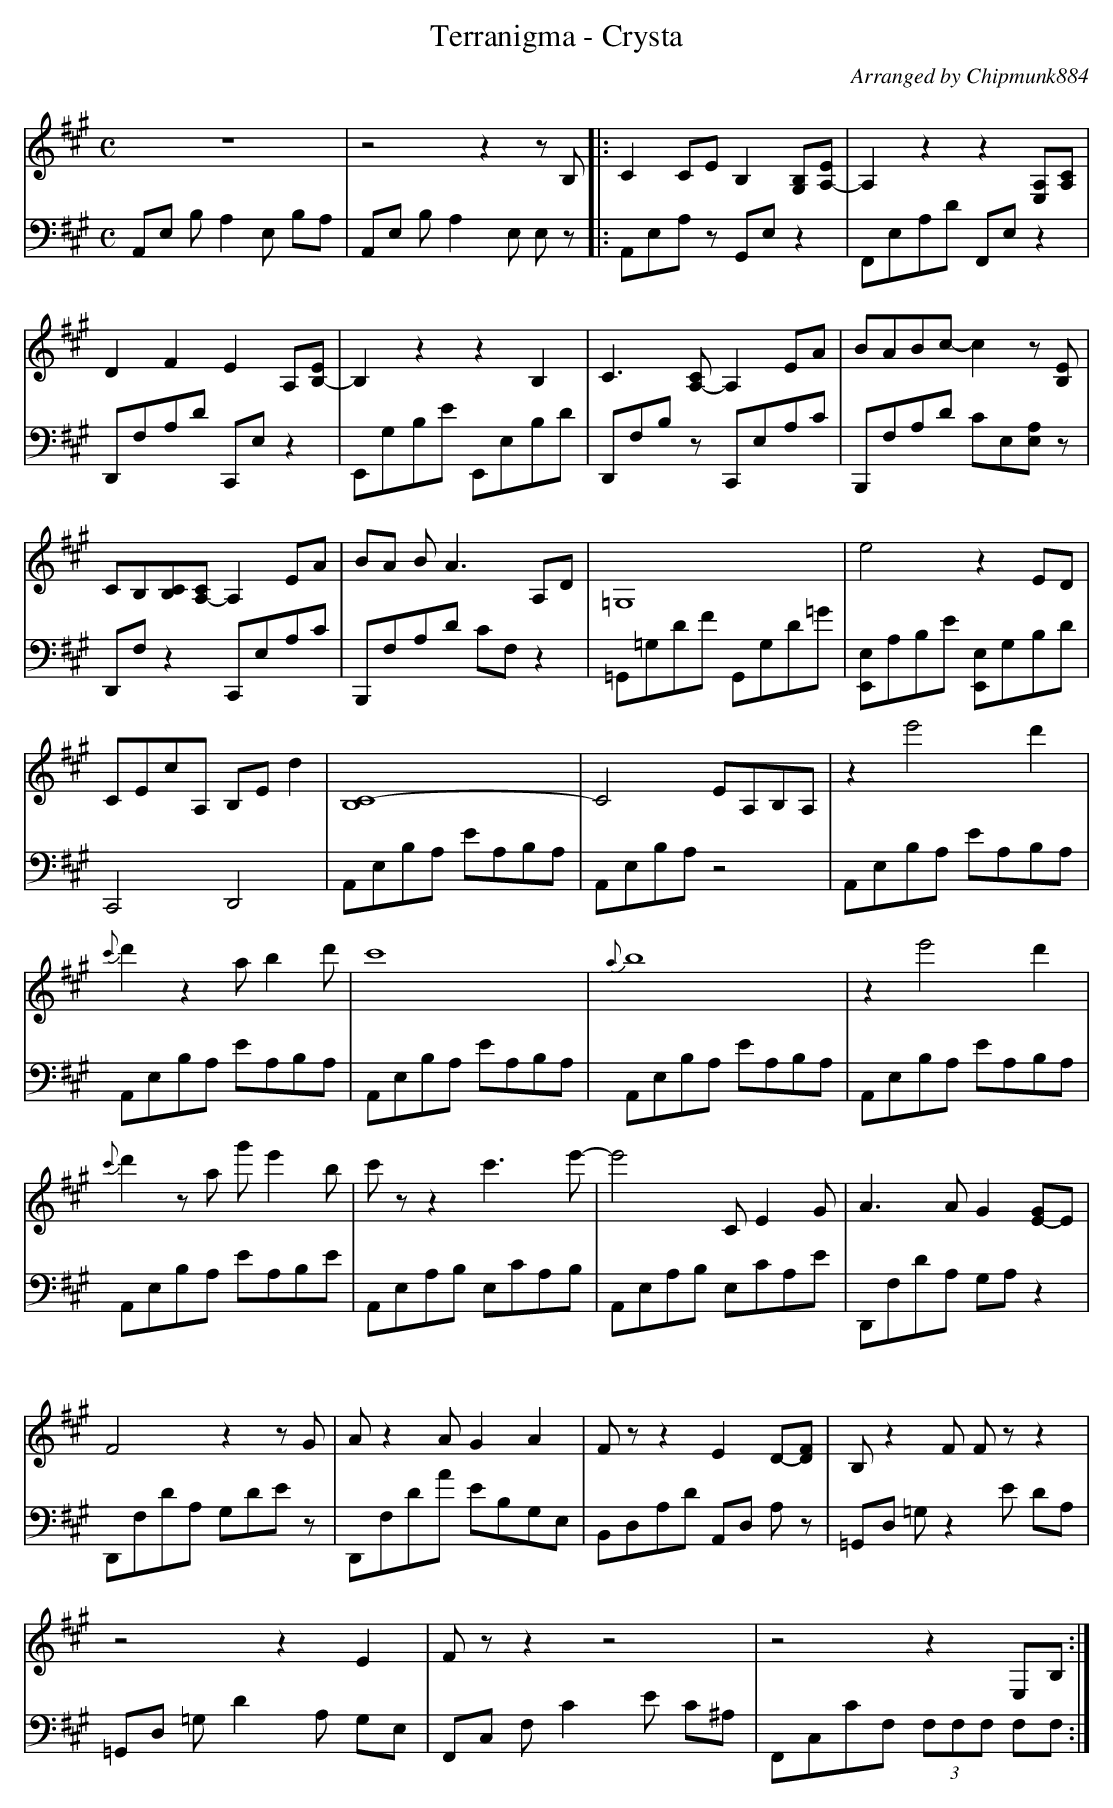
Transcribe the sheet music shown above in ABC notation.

X:1
T:Terranigma - Crysta
C:Arranged by Chipmunk884
M:C
L:1/8
V:T treble
V:B bass
K:A
[V:T] z8                                | z4        z2 z B,        |: C2        CE B,2 [G,B,][A,E]-  | A,2          z2 z2 [E,A,][A,C] |
[V:B] A,,E,          B, A,2 E, B,A,     | A,,E,     B, A,2 E, E, z |: A,,E,A,   z G,,E, z2           | F,,E,A,D     F,,E, z2          |
[V:T] D2             F2 E2 A,[B,E]-     | B,2       z2 z2 B,2      |  C3        [A,C]- A,2 EA        | BABc-        c2 z [B,E]        |
[V:B] D,,F,A,D       C,,E, z2           | E,,G,B,E  E,,E,B,D       |  D,,F,B,   z C,,E,A,C           | B,,,F,A,D    CE,[E,A,] z       |
[V:T] CB,[B,C][A,C]- A,2 EA             | BA        B A3 A,D       |  =G,8                           | e4           z2 ED             |
[V:B] D,,F,          z2 C,,E,A,C        | B,,,F,A,D CF, z2         |  =G,,=G,DF G,,G,D=G             | [E,,E,]A,B,E [E,,E,]G,B,D      |
[V:T] CEcA,          B,E d2             | [B,C]8-                  |  C4        EA,B,A,              | z2           e'4 d'2           |
[V:B] C,,4           D,,4               | A,,E,B,A, EA,B,A,        |  A,,E,B,A, z4                   | A,,E,B,A,    EA,B,A,           |
[V:T] {c'}           d'2 z2 A' B'2 d'   | c'8                      |  {A'}      B'8                  | z2           e'4 d'2           |
[V:B] A,,E,B,A,      EA,B,A,            | A,,E,B,A, EA,B,A,        |  A,,E,B,A, EA,B,A,              | A,,E,B,A,    EA,B,A,           |
[V:T] {c'}           d'2 z A' g' e'2 B' | c'        z z2 c'3 e'-   |  e'4       C E2 G               | A3           A G2 [EG]-E       |
[V:B] A,,E,B,A,      EA,B,E             | A,,E,A,B, E,CA,B,        |  A,,E,A,B, E,CA,E               | D,,F,DA,     G,A, z2           |
[V:T] F4             z2 z G             | A         z2 A G2 A2     |  F         z z2 E2 D-[DF]       | B,           z2 F F z z2       |
[V:B] D,,F,DA,       G,DE z             | D,,F,DA   EB,G,E,        |  B,,D,A,D  A,,D, A, z           | =G,,D,       =G, z2 E DA,      |
[V:T] z4             z2 E2              | F         z z2 z4        |  z4        z2 E,B,             :|
[V:B] =G,,D,         =G, D2 A, G,E,     | F,,C,     F, C2 E C^A,   |  F,,C,CF,  (3F,F,F, F,F,       :|
